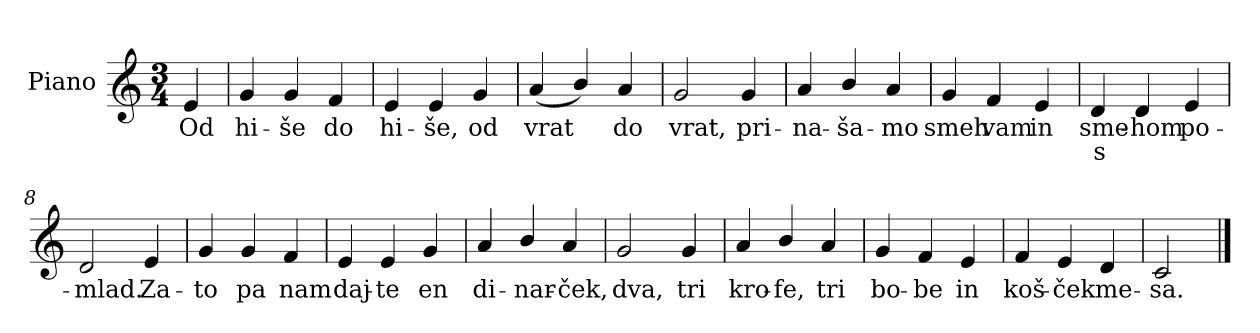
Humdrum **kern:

**kern	**text	**text
*part1	*part1	*part1
*staff1	*staff1	*staff1
*I"Piano	*	*
*I'Pno.	*	*
*clefG2	*	*
*k[]	*	*
*M3/4	*	*
=	=	=
!	!LO:LY:b	!
4e/	Od	.
=1	=1	=1
!	!LO:LY:b	!
4g/	hi-	.
!	!LO:LY:b	!
4g/	-še	.
!	!LO:LY:b	!
4f/	do	.
=2	=2	=2
!	!LO:LY:b	!
4e/	hi-	.
!	!LO:LY:b	!
4e/	-še,	.
!	!LO:LY:b	!
4g/	od	.
=3	=3	=3
!	!LO:LY:b	!
(<4a/	vrat	.
4b/)	.	.
!	!LO:LY:b	!
4a/	do	.
=4	=4	=4
!	!LO:LY:b	!
2g/	vrat,	.
!	!LO:LY:b	!
4g/	pri-	.
=5	=5	=5
!	!LO:LY:b	!
4a/	-na-	.
!	!LO:LY:b	!
4b/	-ša-	.
!	!LO:LY:b	!
4a/	-mo	.
=6	=6	=6
!	!LO:LY:b	!
4g/	smeh	.
!	!LO:LY:b	!
4f/	vam	.
!	!LO:LY:b	!
4e/	in	.
!!LO:LB:g=z
=7	=7	=7
!	!LO:LY:b	!LO:LY:b
4d/	sme-	s
!	!LO:LY:b	!
4d/	-hom	.
!	!LO:LY:b	!
4e/	po-	.
=8	=8	=8
!	!LO:LY:b	!
2d/	-mlad.	.
!	!LO:LY:b	!
4e/	Za-	.
=9	=9	=9
!	!LO:LY:b	!
4g/	-to	.
!	!LO:LY:b	!
4g/	pa	.
!	!LO:LY:b	!
4f/	nam	.
=10	=10	=10
!	!LO:LY:b	!
4e/	daj-	.
!	!LO:LY:b	!
4e/	-te	.
!	!LO:LY:b	!
4g/	en	.
=11	=11	=11
!	!LO:LY:b	!
4a/	di-	.
!	!LO:LY:b	!
4b/	-nar-	.
!	!LO:LY:b	!
4a/	-ček,	.
=12	=12	=12
!	!LO:LY:b	!
2g/	dva,	.
!	!LO:LY:b	!
4g/	tri	.
=13	=13	=13
!	!LO:LY:b	!
4a/	kro-	.
!	!LO:LY:b	!
4b/	-fe,	.
!	!LO:LY:b	!
4a/	tri	.
!!LO:LB:g=z
=14	=14	=14
!	!LO:LY:b	!
4g/	bo-	.
!	!LO:LY:b	!
4f/	-be	.
!	!LO:LY:b	!
4e/	in	.
=15	=15	=15
!	!LO:LY:b	!
4f/	koš-	.
!	!LO:LY:b	!
4e/	-ček	.
!	!LO:LY:b	!
4d/	me-	.
=16	=16	=16
!	!LO:LY:b	!
2c/	-sa.	.
==	==	==
*-	*-	*-
